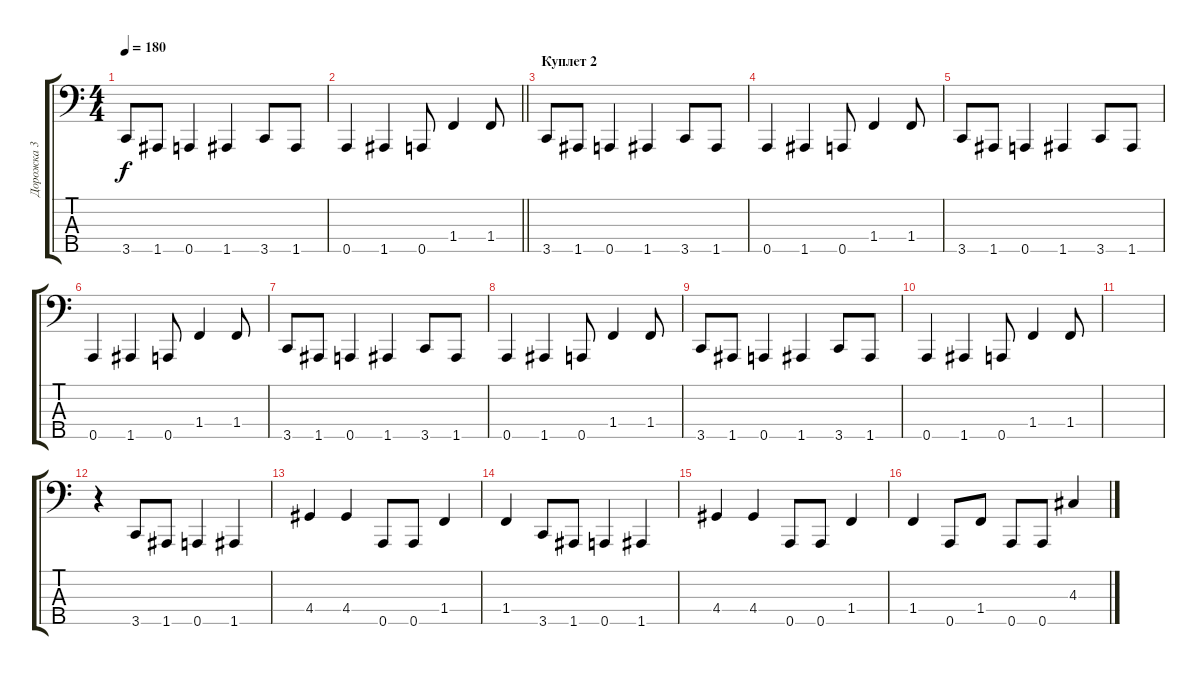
\track ("Дорожка 3" "Дорожка 3") {instrument electricbasspick}
\staff {score tabs}
\tuning (G2 D2 A1 E1 A0) {hide}
\ts (4 4)
\tempo 180
\clef f4
\ks c
3.5.8{dy f} 1.5.8 0.5.4 1.5.4 3.5.8 1.5.8 |
\barLineRight lightlight
0.5.4 1.5.4 0.5.8 1.4.4 1.4.8 |
\section ("" "Куплет 2")
3.5.8 1.5.8 0.5.4 1.5.4 3.5.8 1.5.8 |
0.5.4 1.5.4 0.5.8 1.4.4 1.4.8 |
3.5.8 1.5.8 0.5.4 1.5.4 3.5.8 1.5.8 |
0.5.4 1.5.4 0.5.8 1.4.4 1.4.8 |
3.5.8 1.5.8 0.5.4 1.5.4 3.5.8 1.5.8 |
0.5.4 1.5.4 0.5.8 1.4.4 1.4.8 |
3.5.8 1.5.8 0.5.4 1.5.4 3.5.8 1.5.8 |
0.5.4 1.5.4 0.5.8 1.4.4 1.4.8 |
|
r.4 3.5.8 1.5.8 0.5.4 1.5.4 |
4.4.4 4.4.4 0.5.8 0.5.8 1.4.4 |
1.4.4 3.5.8 1.5.8 0.5.4 1.5.4 |
4.4.4 4.4.4 0.5.8 0.5.8 1.4.4 |
1.4.4 0.5.8 1.4.8 0.5.8 0.5.8 4.3.4
